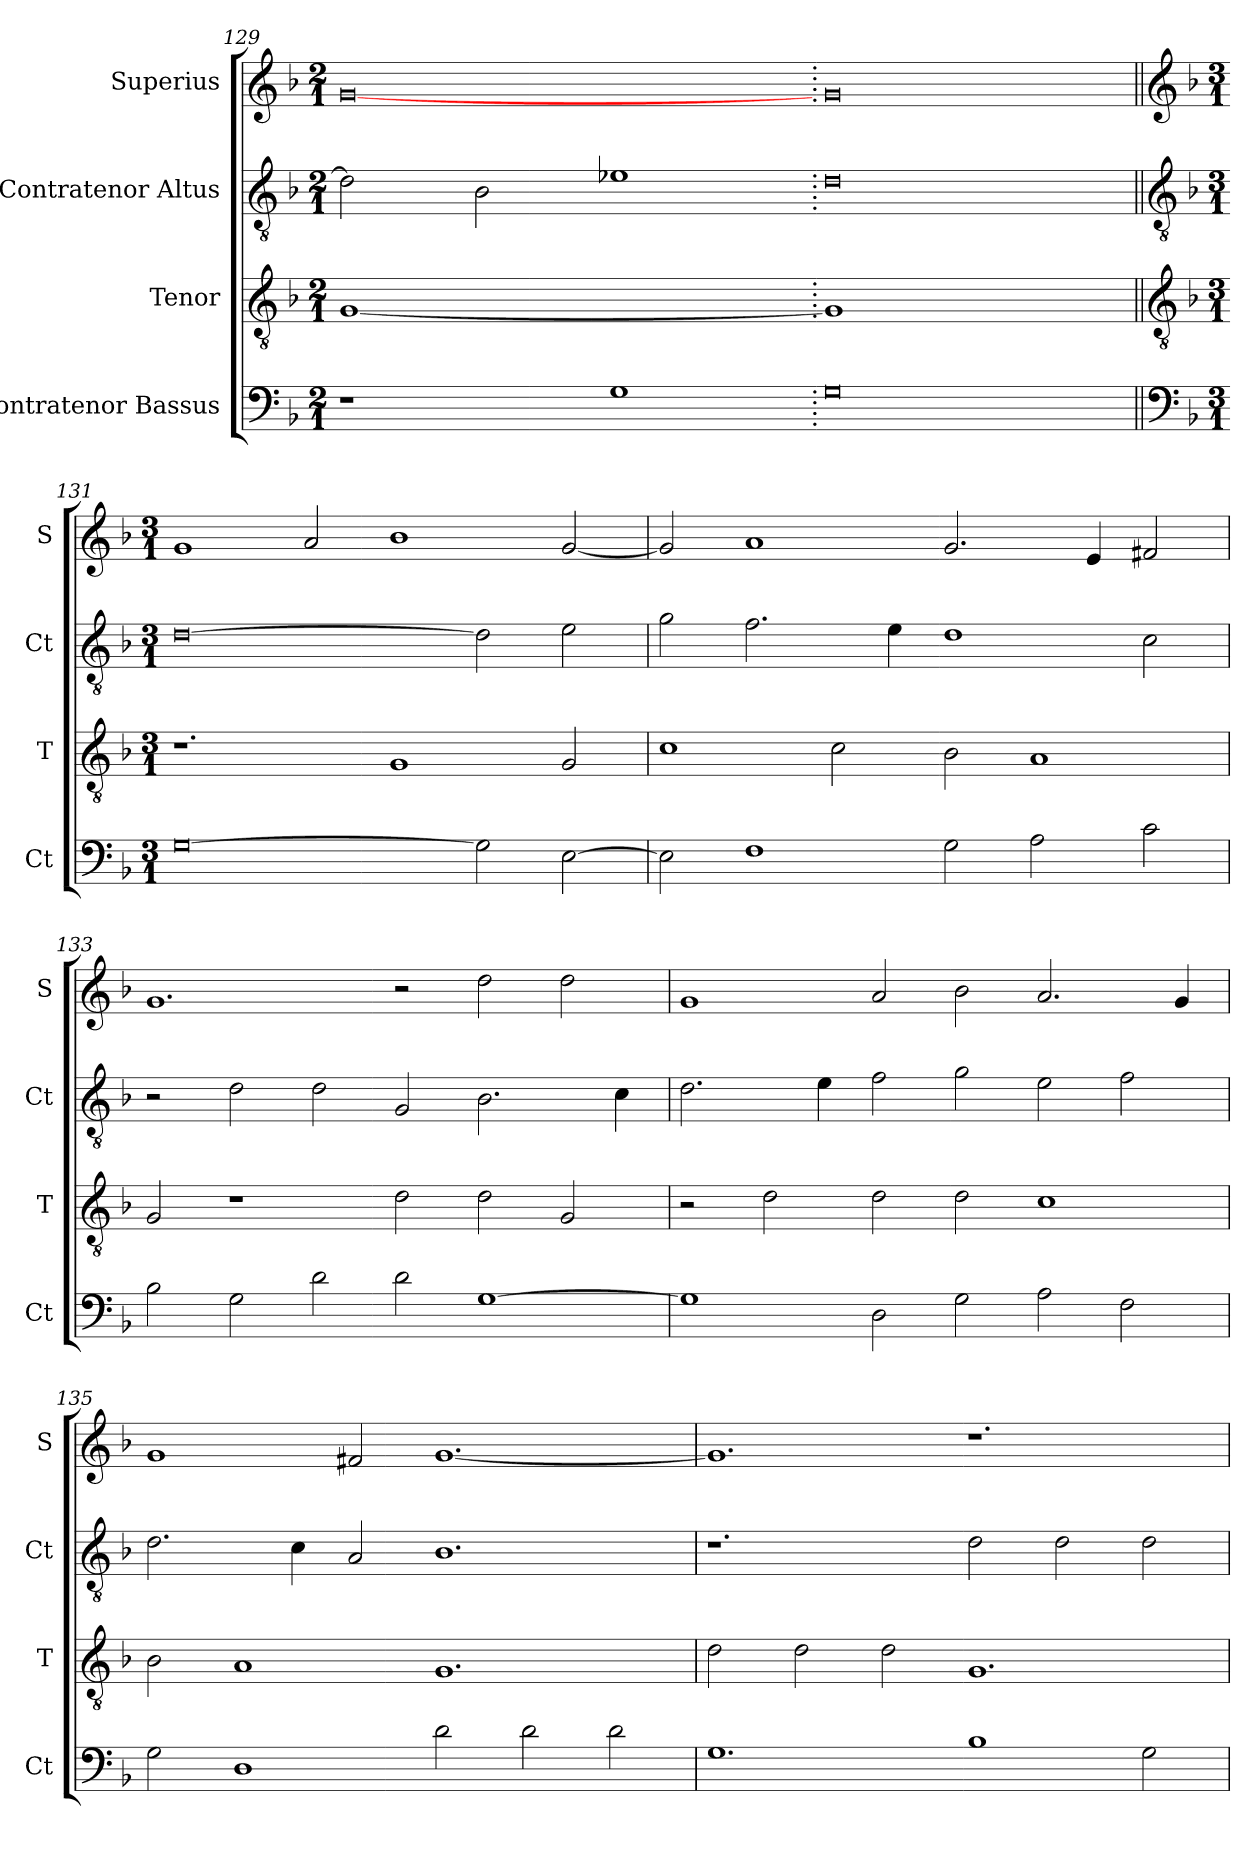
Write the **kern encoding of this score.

**kern	**kern	**kern	**kern
*part4	*part3	*part2	*part1
*staff4	*staff3	*staff2	*staff1
*I"Contratenor Bassus	*I"Tenor	*I"Contratenor Altus	*I"Superius
*I'Ct	*I'T	*I'Ct	*I'S
*clefF4	*clefGv2	*clefGv2	*clefG2
*k[b-]	*k[b-]	*k[b-]	*k[b-]
*M2/1	*M2/1	*M2/1	*M2/1
=129	=129	=129	=129
!	!LO:N:vis=1	!	!
1r	[0G	2d]	[0g
.	.	2B-	.
1G	.	1e-X	.
=130.	=130.	=130.	=130.
!	!LO:N:vis=1	!	!
0G	0G]	0d	0g
=131||	=131||	=131||	=131||
*clefF4	*clefGv2	*clefGv2	*clefG2
*k[b-]	*k[b-]	*k[b-]	*k[b-]
*M3/1	*M3/1	*M3/1	*M3/1
[0G	1.r	[0d	1g
.	.	.	2a
.	1G	.	1b-
2G]	.	2d]	.
[2E	2G	2e	[2g
=132	=132	=132	=132
2E]	1c	2g	2g]
1F	.	2.f	1a
.	2c	.	.
.	.	4e	.
2G	2B-	1d	2.g
2A	1A	.	.
.	.	.	4e
2c	.	2c	2f#X
=133	=133	=133	=133
2B-	2G	2r	1.g
2G	1r	2d	.
2d	.	2d	.
2d	2d	2G	2r
[1G	2d	2.B-	2dd
.	2G	.	2dd
.	.	4c	.
=134	=134	=134	=134
1G]	2r	2.d	1g
.	2d	.	.
.	.	4e	.
2D	2d	2f	2a
2G	2d	2g	2b-
2A	1c	2e	2.a
2F	.	2f	.
.	.	.	4g
=135	=135	=135	=135
2G	2B-	2.d	1g
1D	1A	.	.
.	.	4c	.
.	.	2A	2f#X
2d	1.G	1.B-	[1.g
2d	.	.	.
2d	.	.	.
=136	=136	=136	=136
1.G	2d	1.r	1.g]
.	2d	.	.
.	2d	.	.
1B-	1.G	2d	1.r
.	.	2d	.
2G	.	2d	.
=	=	=	=
*-	*-	*-	*-
